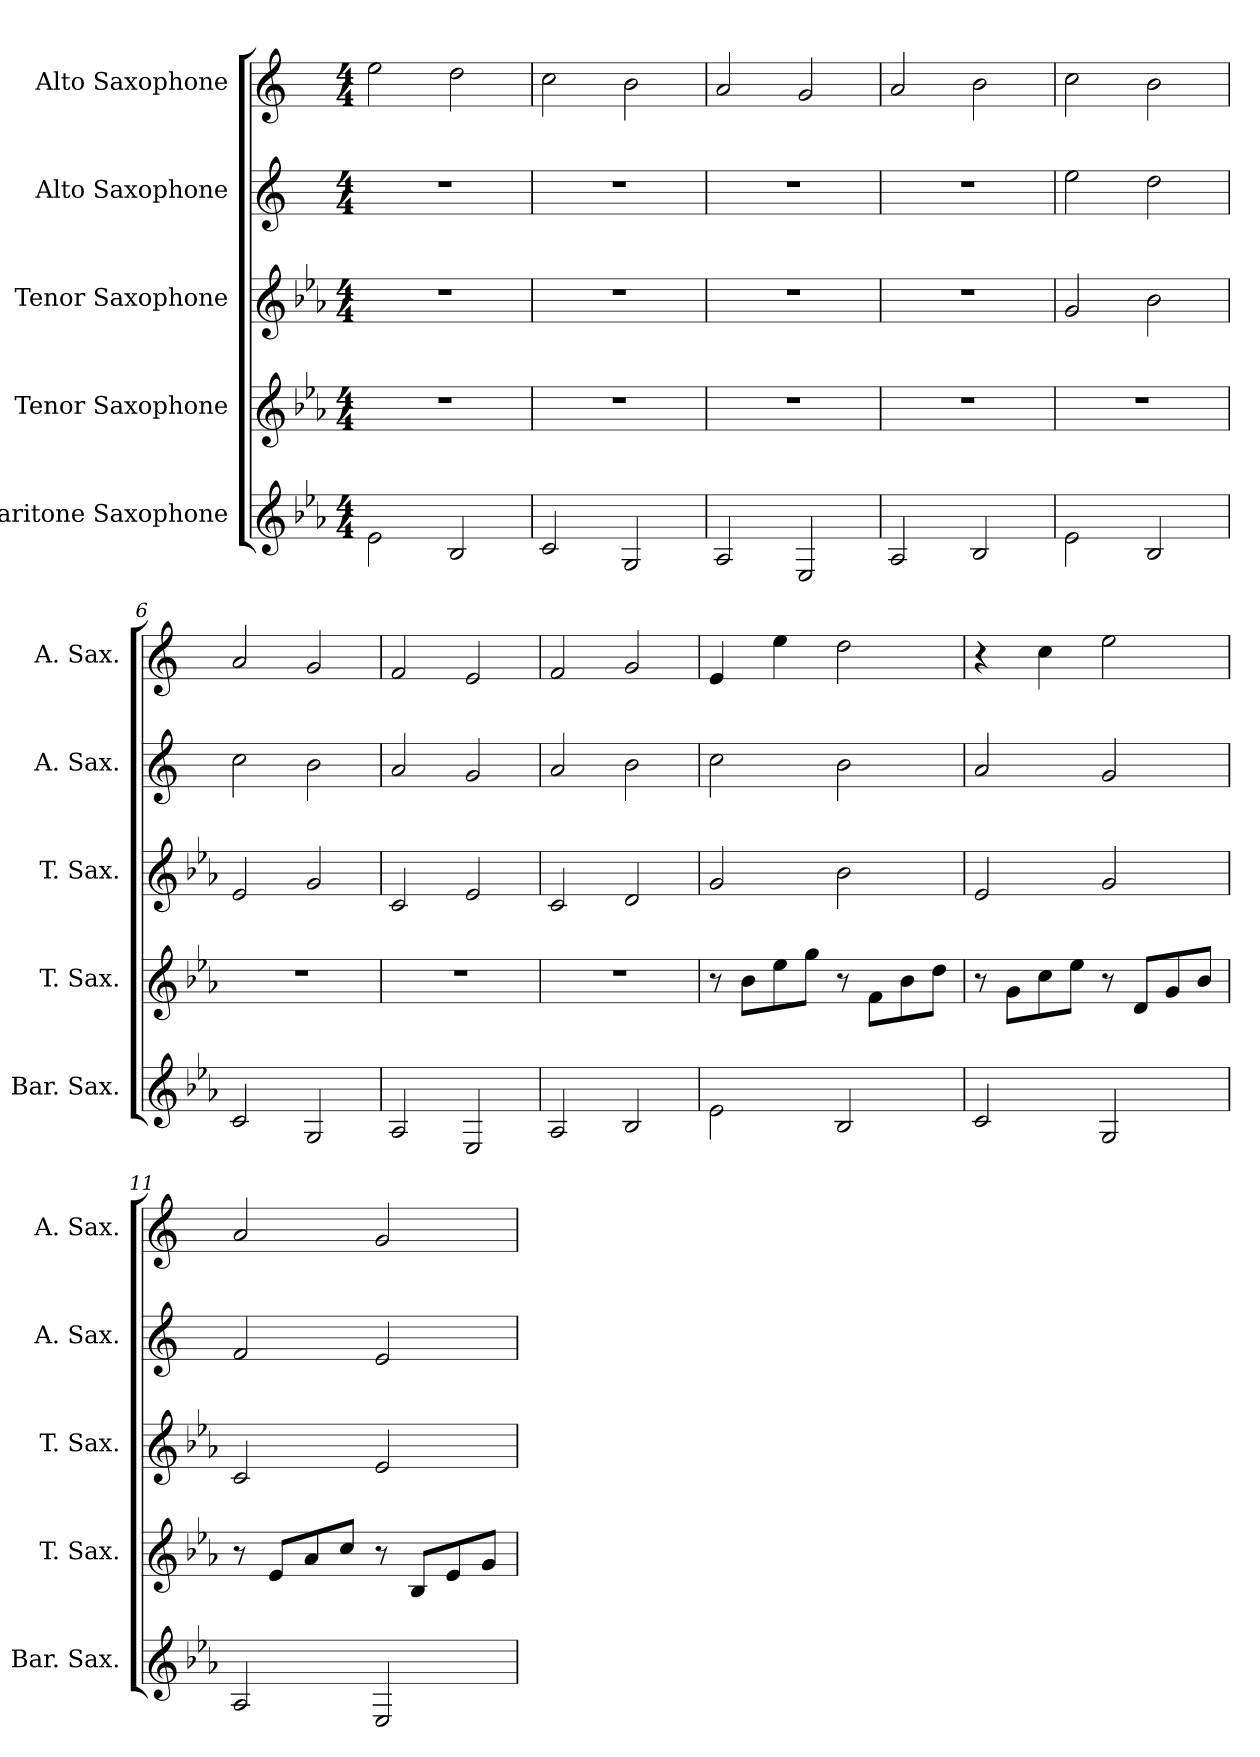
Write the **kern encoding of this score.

**kern	**kern	**kern	**kern	**kern
*part5	*part4	*part3	*part2	*part1
*staff5	*staff4	*staff3	*staff2	*staff1
*I"Baritone Saxophone	*I"Tenor Saxophone	*I"Tenor Saxophone	*I"Alto Saxophone	*I"Alto Saxophone
*I'Bar. Sax.	*I'T. Sax.	*I'T. Sax.	*I'A. Sax.	*I'A. Sax.
*clefG2	*clefG2	*clefG2	*clefG2	*clefG2
*ITrd12c21	*ITrd8c14	*ITrd8c14	*ITrd5c9	*ITrd5c9
*k[b-e-a-]	*k[b-e-a-]	*k[b-e-a-]	*k[b-e-a-]	*k[b-e-a-]
*M4/4	*M4/4	*M4/4	*M4/4	*M4/4
*MM80	*MM80	*MM80	*MM80	*MM80
=1	=1	=1	=1	=1
2E-\	1r	1r	1r	2g\
2BB-/	.	.	.	2f\
=2	=2	=2	=2	=2
2C/	1r	1r	1r	2e-\
2GG/	.	.	.	2d\
=3	=3	=3	=3	=3
2AA-/	1r	1r	1r	2c/
2EE-/	.	.	.	2B-/
=4	=4	=4	=4	=4
2AA-/	1r	1r	1r	2c/
2BB-/	.	.	.	2d\
=5	=5	=5	=5	=5
2E-\	1r	2G/	2g\	2e-\
2BB-/	.	2B-\	2f\	2d\
=6	=6	=6	=6	=6
2C/	1r	2E-/	2e-\	2c/
2GG/	.	2G/	2d\	2B-/
=7	=7	=7	=7	=7
2AA-/	1r	2C/	2c/	2A-/
2EE-/	.	2E-/	2B-/	2G/
=8	=8	=8	=8	=8
2AA-/	1r	2C/	2c/	2A-/
2BB-/	.	2D/	2d\	2B-/
=9	=9	=9	=9	=9
2E-\	8r	2G/	2e-\	4G/
.	8B-\L	.	.	.
.	8e-\	.	.	4g\
.	8g\J	.	.	.
2BB-/	8r	2B-\	2d\	2f\
.	8F\L	.	.	.
.	8B-\	.	.	.
.	8d\J	.	.	.
!!LO:LB:g=z
=10	=10	=10	=10	=10
2C/	8r	2E-/	2c/	4r
.	8G\L	.	.	.
.	8c\	.	.	4e-\
.	8e-\J	.	.	.
2GG/	8r	2G/	2B-/	2g\
.	8D/L	.	.	.
.	8G/	.	.	.
.	8B-/J	.	.	.
=11	=11	=11	=11	=11
2AA-/	8r	2C/	2A-/	2c/
.	8E-/L	.	.	.
.	8A-/	.	.	.
.	8c/J	.	.	.
2EE-/	8r	2E-/	2G/	2B-/
.	8BB-/L	.	.	.
.	8E-/	.	.	.
.	8G/J	.	.	.
=	=	=	=	=
*-	*-	*-	*-	*-
